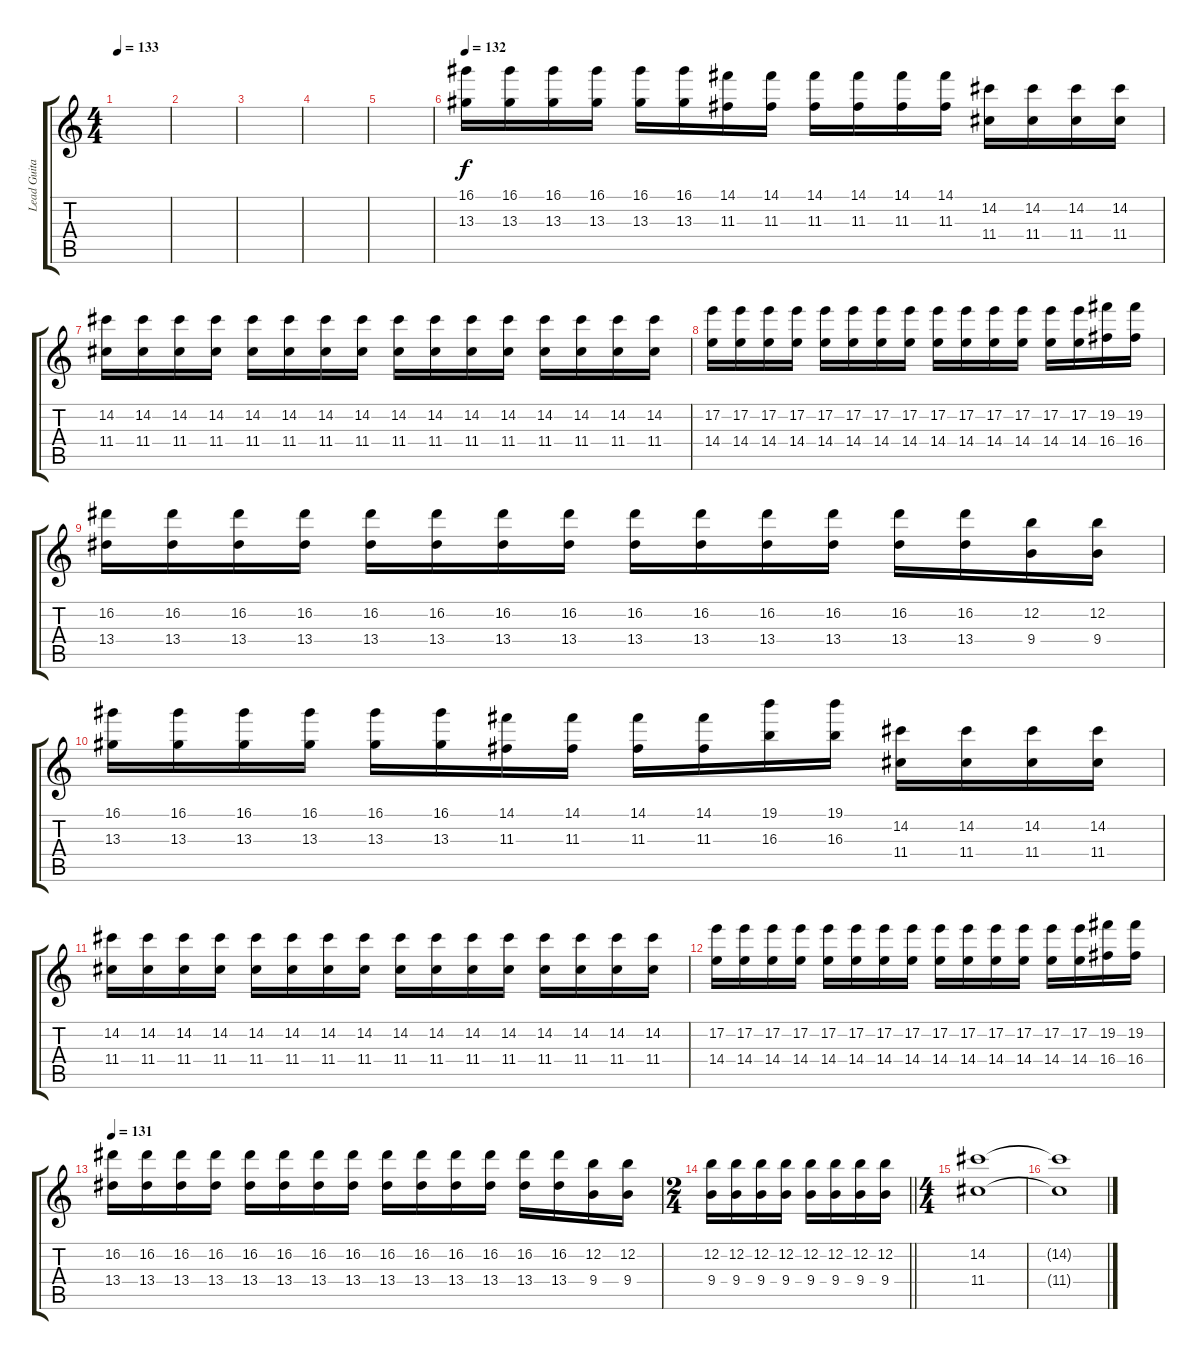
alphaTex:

\track ("Lead Guitar" "Lead Guita") {instrument overdrivenguitar}
\staff {score tabs}
\tuning (E4 B3 G3 D3 A2 E2) {hide}
\ts (4 4)
\tempo 133
\clef g2
\ks c
|
|
|
|
|
\tempo 132
(16.1 13.3).16 (16.1 13.3).16 (16.1 13.3).16 (16.1 13.3).16 (16.1 13.3).16 (16.1 13.3).16 (14.1 11.3).16 (14.1 11.3).16 (14.1 11.3).16 (14.1 11.3).16 (14.1 11.3).16 (14.1 11.3).16 (14.2 11.4).16 (14.2 11.4).16 (14.2 11.4).16 (14.2 11.4).16 |
(14.2 11.4).16 (14.2 11.4).16 (14.2 11.4).16 (14.2 11.4).16 (14.2 11.4).16 (14.2 11.4).16 (14.2 11.4).16 (14.2 11.4).16 (14.2 11.4).16 (14.2 11.4).16 (14.2 11.4).16 (14.2 11.4).16 (14.2 11.4).16 (14.2 11.4).16 (14.2 11.4).16 (14.2 11.4).16 |
(17.2 14.4).16 (17.2 14.4).16 (17.2 14.4).16 (17.2 14.4).16 (17.2 14.4).16 (17.2 14.4).16 (17.2 14.4).16 (17.2 14.4).16 (17.2 14.4).16 (17.2 14.4).16 (17.2 14.4).16 (17.2 14.4).16 (17.2 14.4).16 (17.2 14.4).16 (19.2 16.4).16 (19.2 16.4).16 |
(16.2 13.4).16 (16.2 13.4).16 (16.2 13.4).16 (16.2 13.4).16 (16.2 13.4).16 (16.2 13.4).16 (16.2 13.4).16 (16.2 13.4).16 (16.2 13.4).16 (16.2 13.4).16 (16.2 13.4).16 (16.2 13.4).16 (16.2 13.4).16 (16.2 13.4).16 (12.2 9.4).16 (12.2 9.4).16 |
(16.1 13.3).16 (16.1 13.3).16 (16.1 13.3).16 (16.1 13.3).16 (16.1 13.3).16 (16.1 13.3).16 (14.1 11.3).16 (14.1 11.3).16 (14.1 11.3).16 (14.1 11.3).16 (19.1 16.3).16 (19.1 16.3).16 (14.2 11.4).16 (14.2 11.4).16 (14.2 11.4).16 (14.2 11.4).16 |
(14.2 11.4).16 (14.2 11.4).16 (14.2 11.4).16 (14.2 11.4).16 (14.2 11.4).16 (14.2 11.4).16 (14.2 11.4).16 (14.2 11.4).16 (14.2 11.4).16 (14.2 11.4).16 (14.2 11.4).16 (14.2 11.4).16 (14.2 11.4).16 (14.2 11.4).16 (14.2 11.4).16 (14.2 11.4).16 |
(17.2 14.4).16 (17.2 14.4).16 (17.2 14.4).16 (17.2 14.4).16 (17.2 14.4).16 (17.2 14.4).16 (17.2 14.4).16 (17.2 14.4).16 (17.2 14.4).16 (17.2 14.4).16 (17.2 14.4).16 (17.2 14.4).16 (17.2 14.4).16 (17.2 14.4).16 (19.2 16.4).16 (19.2 16.4).16 |
\tempo 131
(16.2 13.4).16 (16.2 13.4).16 (16.2 13.4).16 (16.2 13.4).16 (16.2 13.4).16 (16.2 13.4).16 (16.2 13.4).16 (16.2 13.4).16 (16.2 13.4).16 (16.2 13.4).16 (16.2 13.4).16 (16.2 13.4).16 (16.2 13.4).16 (16.2 13.4).16 (12.2 9.4).16 (12.2 9.4).16 |
\ts (2 4)
\barLineRight lightlight
(12.2 9.4).16 (12.2 9.4).16 (12.2 9.4).16 (12.2 9.4).16 (12.2 9.4).16 (12.2 9.4).16 (12.2 9.4).16 (12.2 9.4).16 |
\ts (4 4)
(14.2 11.4).1 |
(14.2{t} 11.4{t}).1
